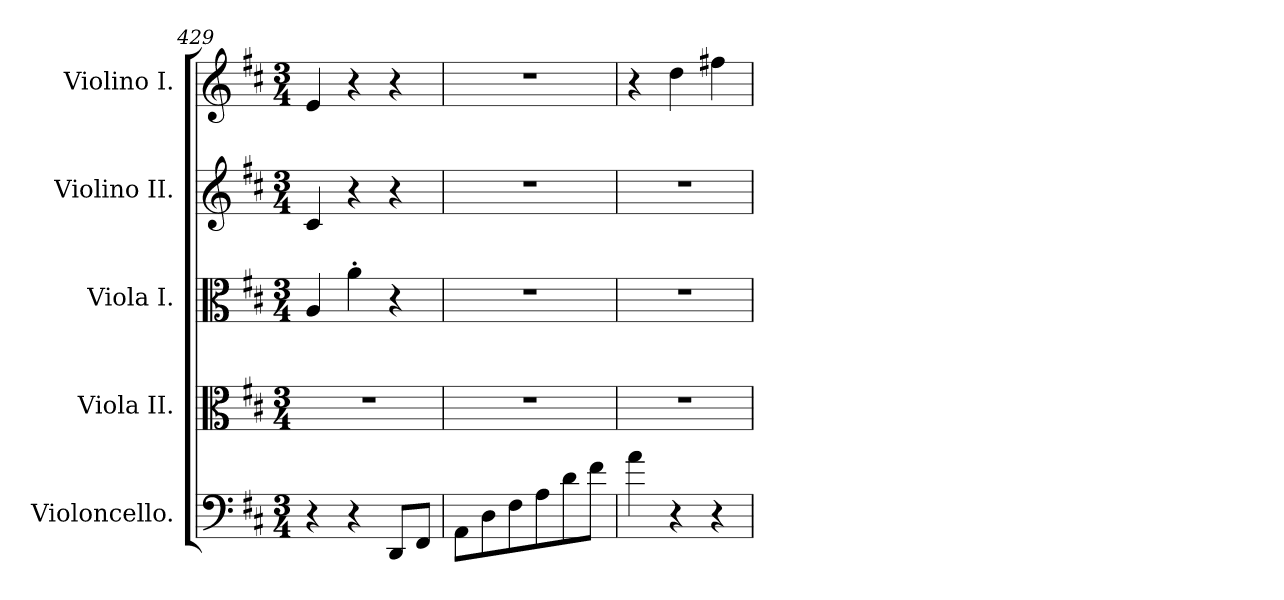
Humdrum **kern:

**kern	**kern	**kern	**kern	**kern
*part5	*part4	*part3	*part2	*part1
*staff5	*staff4	*staff3	*staff2	*staff1
*I"Violoncello.	*I"Viola II.	*I"Viola I.	*I"Violino II.	*I"Violino I.
*I'Vc	*I'Vla	*I'Vla	*I'Vln	*I'Vln
*clefF4	*clefC3	*clefC3	*clefG2	*clefG2
*k[f#c#]	*k[f#c#]	*k[f#c#]	*k[f#c#]	*k[f#c#]
*M3/4	*M3/4	*M3/4	*M3/4	*M3/4
=429	=429	=429	=429	=429
4r	2.r	4A/	4c#/	4e/
4r	.	4a'\	4r	4r
8DD/L	.	4r	4r	4r
8FF#/J	.	.	.	.
=430	=430	=430	=430	=430
8AA\L	2.r	2.r	2.r	2.r
8D\	.	.	.	.
8F#\	.	.	.	.
8A\	.	.	.	.
8d\	.	.	.	.
8f#\J	.	.	.	.
=431	=431	=431	=431	=431
4a\	2.r	2.r	2.r	4r
4r	.	.	.	4dd\
4r	.	.	.	4ff#X\
=	=	=	=	=
*-	*-	*-	*-	*-
